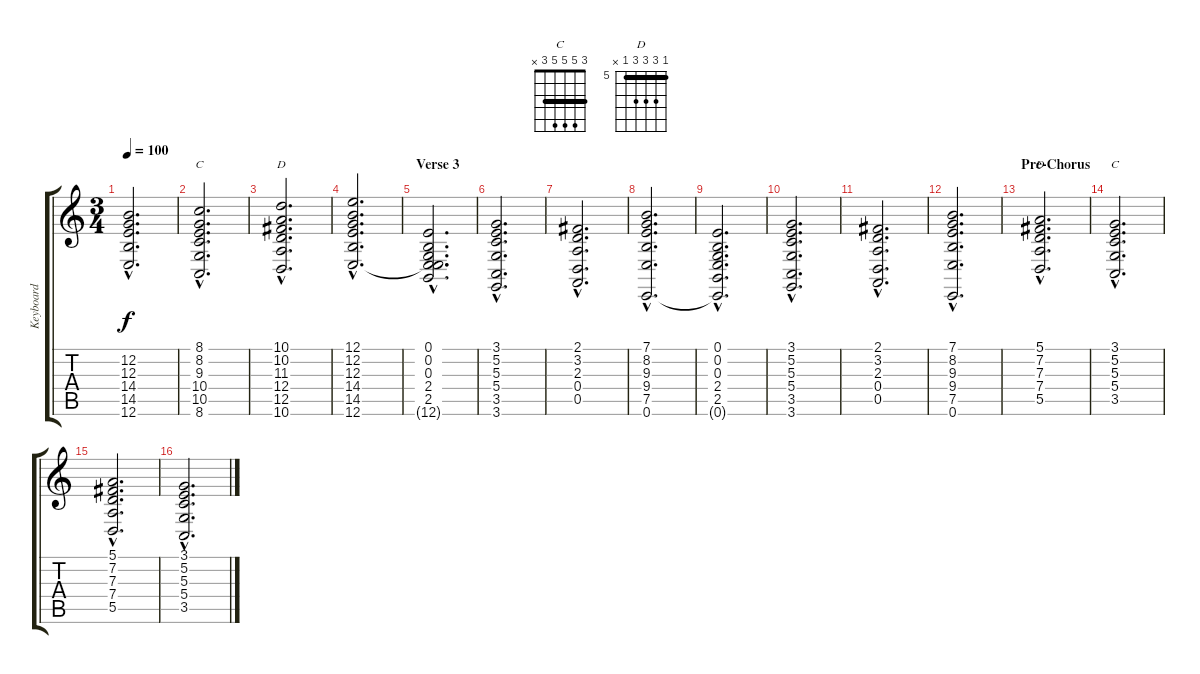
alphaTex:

\track ("Keyboard" "Keyboard") {instrument synthstrings2}
\staff {score tabs}
\tuning (E4 B3 G3 D3 A2 E2) {hide}
\chord ("C" 8 8 9 10 10 8) {firstfret 8 barre 8}
\chord ("D" 10 10 11 12 12 10) {firstfret 10 barre 10}
\chord ("D" 5 7 7 7 5 x) {firstfret 5 barre 5}
\chord ("C" 3 5 5 5 3 x) {barre 3}
\ts (3 4)
\tempo 100
\clef g2
\ks c
(12.2{hac t} 12.3{hac t} 14.4{hac t} 14.5{hac t} 12.6{hac t}).2{d dy f} |
(8.1{hac} 8.2{hac} 9.3{hac} 10.4{hac} 10.5{hac} 8.6{hac}).2{d ch "C"} |
(10.1{hac} 10.2{hac} 11.3{hac} 12.4{hac} 12.5{hac} 10.6{hac}).2{d ch "D"} |
(12.1{hac} 12.2{hac} 12.3{hac} 14.4{hac} 14.5{hac} 12.6{hac}).2{d} |
\section ("" "Verse 3")
(0.1{hac} 0.2{hac} 0.3{hac} 2.4{hac} 2.5{hac} 12.6{hac t}).2{d} |
(3.1{hac} 5.2{hac} 5.3{hac} 5.4{hac} 3.5{hac} 3.6{hac}).2{d} |
(2.1{hac} 3.2{hac} 2.3{hac} 0.4{hac} 0.5{hac}).2{d} |
(7.1{hac} 8.2{hac} 9.3{hac} 9.4{hac} 7.5{hac} 0.6{hac}).2{d} |
(0.1{hac} 0.2{hac} 0.3{hac} 2.4{hac} 2.5{hac} 0.6{hac t}).2{d} |
(3.1{hac} 5.2{hac} 5.3{hac} 5.4{hac} 3.5{hac} 3.6{hac}).2{d} |
(2.1{hac} 3.2{hac} 2.3{hac} 0.4{hac} 0.5{hac}).2{d} |
(7.1{hac} 8.2{hac} 9.3{hac} 9.4{hac} 7.5{hac} 0.6{hac}).2{d} |
\section ("" "Pre-Chorus")
(5.1{hac} 7.2{hac} 7.3{hac} 7.4{hac} 5.5{hac}).2{d ch "D"} |
(3.1{hac} 5.2{hac} 5.3{hac} 5.4{hac} 3.5{hac}).2{d ch "C"} |
(5.1{hac} 7.2{hac} 7.3{hac} 7.4{hac} 5.5{hac}).2{d} |
(3.1{hac} 5.2{hac} 5.3{hac} 5.4{hac} 3.5{hac}).2{d}
